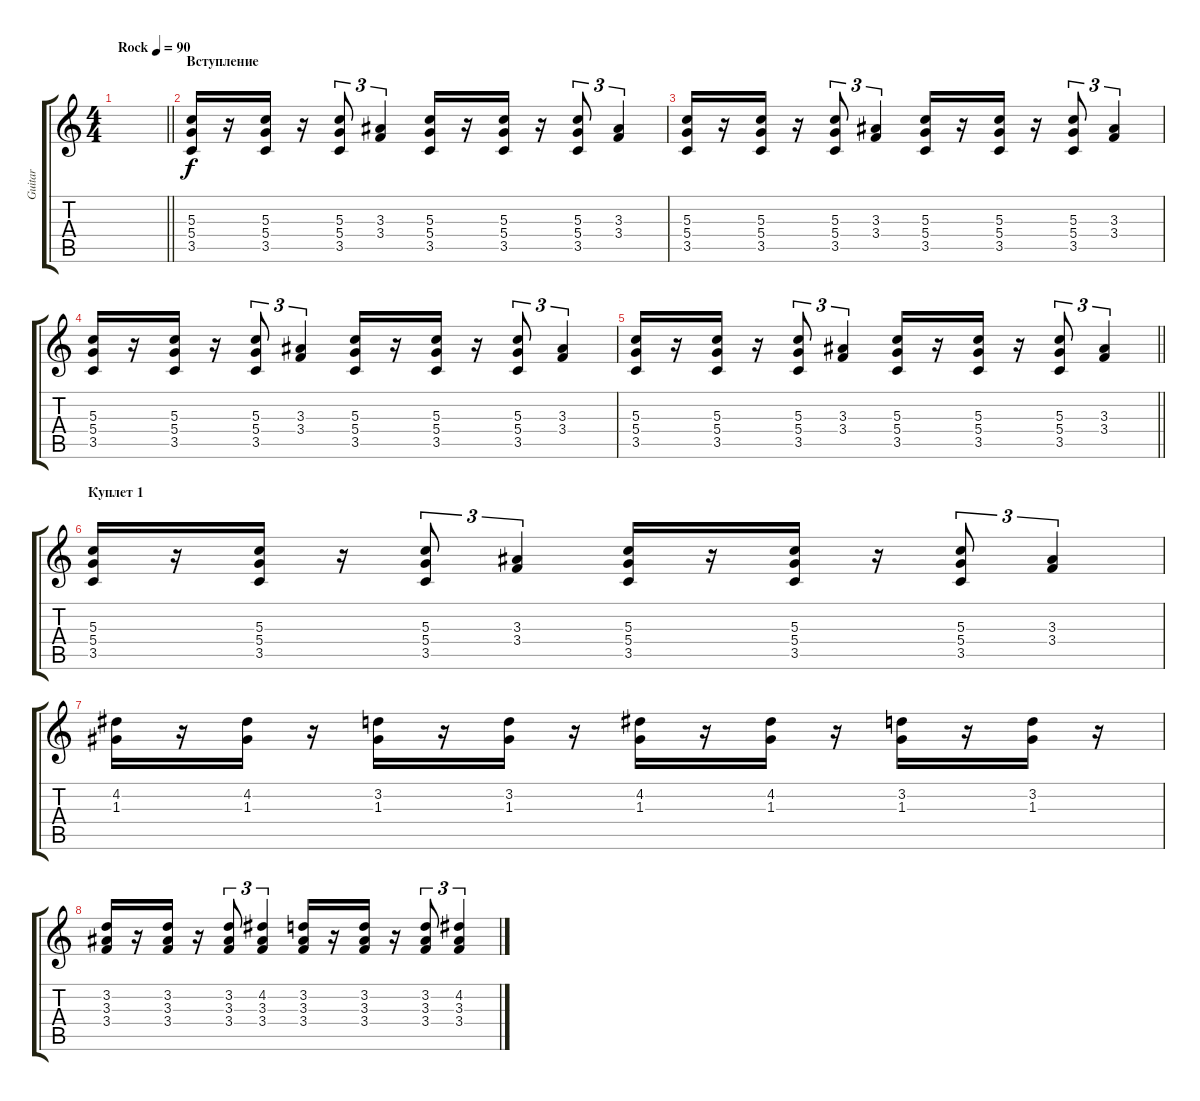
\track ("Guitar" "Guitar") {instrument distortionguitar}
\staff {score tabs}
\tuning (E4 B3 G3 D3 A2 E2) {hide}
\ts (4 4)
\tempo (90 "Rock")
\clef g2
\barLineRight lightlight
\ks c
|
\section ("" "Вступление")
(5.3 5.4 3.5).16 r.16 (5.3 5.4 3.5).16 r.16 (5.3 5.4 3.5).8{tu (3 2)} (3.3 3.4).4{tu (3 2)} (5.3 5.4 3.5).16 r.16 (5.3 5.4 3.5).16 r.16 (5.3 5.4 3.5).8{tu (3 2)} (3.3 3.4).4{tu (3 2)} |
(5.3 5.4 3.5).16 r.16 (5.3 5.4 3.5).16 r.16 (5.3 5.4 3.5).8{tu (3 2)} (3.3 3.4).4{tu (3 2)} (5.3 5.4 3.5).16 r.16 (5.3 5.4 3.5).16 r.16 (5.3 5.4 3.5).8{tu (3 2)} (3.3 3.4).4{tu (3 2)} |
(5.3 5.4 3.5).16 r.16 (5.3 5.4 3.5).16 r.16 (5.3 5.4 3.5).8{tu (3 2)} (3.3 3.4).4{tu (3 2)} (5.3 5.4 3.5).16 r.16 (5.3 5.4 3.5).16 r.16 (5.3 5.4 3.5).8{tu (3 2)} (3.3 3.4).4{tu (3 2)} |
\barLineRight lightlight
(5.3 5.4 3.5).16 r.16 (5.3 5.4 3.5).16 r.16 (5.3 5.4 3.5).8{tu (3 2)} (3.3 3.4).4{tu (3 2)} (5.3 5.4 3.5).16 r.16 (5.3 5.4 3.5).16 r.16 (5.3 5.4 3.5).8{tu (3 2)} (3.3 3.4).4{tu (3 2)} |
\section ("" "Куплет 1")
(5.3 5.4 3.5).16 r.16 (5.3 5.4 3.5).16 r.16 (5.3 5.4 3.5).8{tu (3 2)} (3.3 3.4).4{tu (3 2)} (5.3 5.4 3.5).16 r.16 (5.3 5.4 3.5).16 r.16 (5.3 5.4 3.5).8{tu (3 2)} (3.3 3.4).4{tu (3 2)} |
(4.2 1.3).16 r.16 (4.2 1.3).16 r.16 (3.2 1.3).16 r.16 (3.2 1.3).16 r.16 (4.2 1.3).16 r.16 (4.2 1.3).16 r.16 (3.2 1.3).16 r.16 (3.2 1.3).16 r.16 |
(3.2 3.3 3.4).16 r.16 (3.2 3.3 3.4).16 r.16 (3.2 3.3 3.4).8{tu (3 2)} (4.2 3.3 3.4).4{tu (3 2)} (3.2 3.3 3.4).16 r.16 (3.2 3.3 3.4).16 r.16 (3.2 3.3 3.4).8{tu (3 2)} (4.2 3.3 3.4).4{tu (3 2)}
